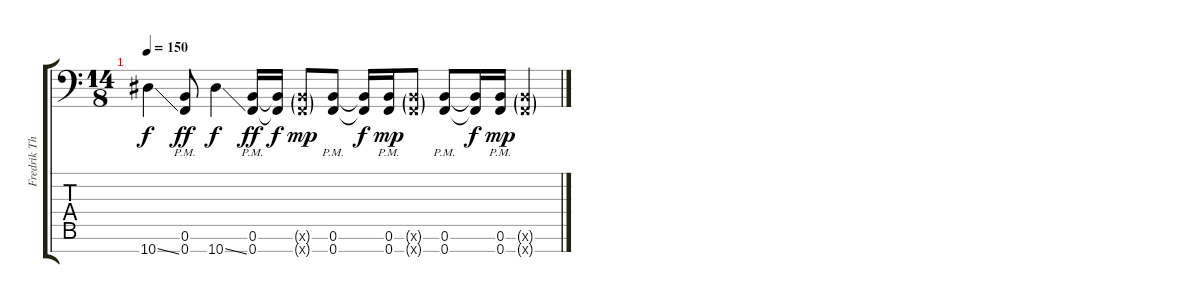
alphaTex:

\track ("Fredrik Thordendal (8 string Guitar in F" "Fredrik Th") {instrument distortionguitar}
\staff {score tabs}
\tuning (Bb3 Gb3 Db3 Ab2 Eb2 B1 F1) {hide}
\ts (14 8)
\tempo 150
\clef f4
\ks c
10.7{ss}.4{dy f} (0.6{pm} 0.7{pm}).8{dy ff} 10.7{ss}.4{dy f} (0.6{pm} 0.7{pm}).16{dy ff} (0.6{t} 0.7{t}).16{dy f} (0.6{g x} 0.7{g x}).8{dy mp} (0.6{pm} 0.7{pm}).8 (0.6{t} 0.7{t}).16{dy f} (0.6{pm} 0.7{pm}).16{dy mp} (0.6{g x} 0.7{g x}).8 (0.6{pm} 0.7{pm}).8 (0.6{t} 0.7{t}).16{dy f} (0.6{pm} 0.7{pm}).16{dy mp} (0.6{g x} 0.7{g x}).4
